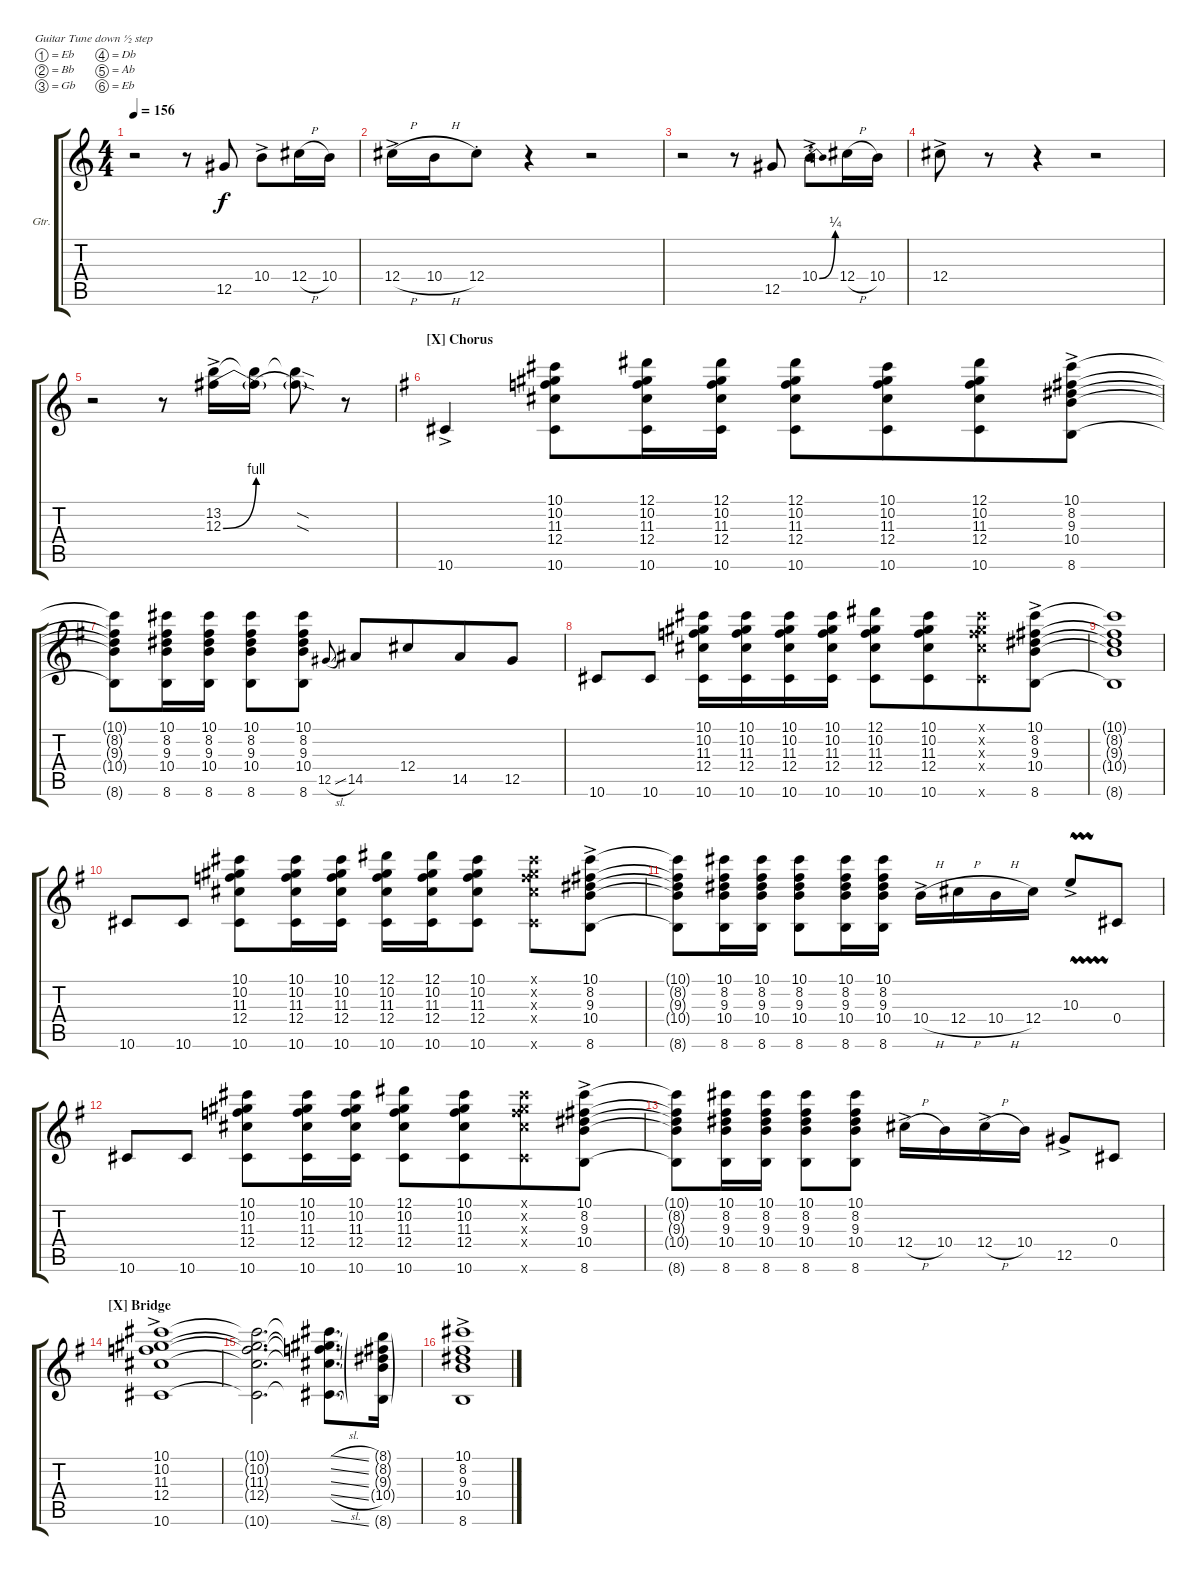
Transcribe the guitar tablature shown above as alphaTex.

\defaultSystemsLayout 4
\bracketExtendMode groupsimilarinstruments
\firstSystemTrackNameOrientation horizontal
\otherSystemsTrackNameOrientation horizontal
\track ("Guitar" "Gtr.") {instrument electricguitarclean}
\staff {score tabs}
\tuning (Eb4 Bb3 Gb3 Db3 Ab2 Eb2)
\ts (4 4)
\tempo 156
\clef g2
\ks c
r.2{dy f} r.8 12.5.8 10.4{ac}.8 12.4{h}.16 10.4.16 |
12.4{h ac}.16 10.4{h}.16 12.4{st}.8 r.4 r.2 |
r.2 r.8 12.5.8 10.4{be (bend 0 0 14.399999999999999 1) ac st}.8 12.4{h}.16 10.4.16 |
12.4{ac}.8 r.8 r.4 r.2 |
r.2 r.8 (12.3{be (bend 18 0 60 4) ac} 13.2{ac}).16 (13.2{t} 12.3{be (hold 0 0 60 0) t}).16 (12.3{sod t} 13.2{sod t}).8 r.8 |
\section ("X" "Chorus")
\ks g
10.6{ac}.4 (10.6 12.4 11.3 10.2 10.1).8 (10.6 12.4 11.3 10.2 12.1).16 (10.6 12.4 11.3 10.2 12.1).16 (10.6 12.4 11.3 10.2 12.1).8 (10.6 12.4 11.3 10.2 10.1).8{beam merge} (10.6 12.4 11.3 10.2 12.1).8 (8.6{ac} 10.4{ac} 9.3{ac} 8.2{ac} 10.1{ac}).8 |
(10.1{t} 8.2{t} 9.3{t} 10.4{t} 8.6{t}).8 (8.6 10.4 9.3 8.2 10.1).16 (8.6 10.4 9.3 8.2 10.1).16 (8.6 10.4 9.3 8.2 10.1).8 (8.6 10.4 9.3 8.2 10.1).8 12.5{sl}.8{gr onbeat} 14.5.8 12.4.8{beam merge} 14.5.8 12.5.8 |
10.6.8 10.6.8 (10.6 12.4 11.3 10.2 10.1).16 (10.6 12.4 11.3 10.2 10.1).16 (10.6 12.4 11.3 10.2 10.1).16 (10.6 12.4 11.3 10.2 10.1).16 (10.6 12.4 11.3 10.2 12.1).8 (10.6 12.4 11.3 10.2 10.1).8{beam merge} (10.6{x} 12.4{x} 11.3{x} 10.2{x} 10.1{x}).8 (10.1{ac} 8.2{ac} 9.3{ac} 10.4{ac} 8.6{ac}).8 |
(10.1{t} 8.2{t} 9.3{t} 10.4{t} 8.6{t}).1 |
10.6.8 10.6.8 (10.6 12.4 11.3 10.2 10.1).8 (10.6 12.4 11.3 10.2 10.1).16 (10.6 12.4 11.3 10.2 10.1).16 (10.6 12.4 11.3 10.2 12.1).16 (10.6 12.4 11.3 10.2 12.1).16 (10.6 12.4 11.3 10.2 10.1).8 (10.6{x} 12.4{x} 11.3{x} 10.2{x} 10.1{x}).8 (10.1{ac} 8.2{ac} 9.3{ac} 10.4{ac} 8.6{ac}).8 |
(10.1{t} 8.2{t} 9.3{t} 10.4{t} 8.6{t}).8 (8.6 10.4 9.3 8.2 10.1).16 (8.6 10.4 9.3 8.2 10.1).16 (8.6 10.4 9.3 8.2 10.1).8 (8.6 10.4 9.3 8.2 10.1).16 (8.6 10.4 9.3 8.2 10.1).16 10.4{h ac}.16 12.4{h}.16 10.4{h}.16 12.4.16 10.3{vw ac}.8 0.4.8 |
10.6.8 10.6.8 (10.6 12.4 11.3 10.2 10.1).8 (10.6 12.4 11.3 10.2 10.1).16 (10.6 12.4 11.3 10.2 10.1).16 (10.6 12.4 11.3 10.2 12.1).8 (10.6 12.4 11.3 10.2 10.1).8{beam merge} (10.6{x} 12.4{x} 11.3{x} 10.2{x} 10.1{x}).8 (10.1{ac} 8.2{ac} 9.3{ac} 10.4{ac} 8.6{ac}).8 |
(8.6{t} 10.4{t} 9.3{t} 8.2{t} 10.1{t}).8 (10.1 8.2 9.3 10.4 8.6).16 (10.1 8.2 9.3 10.4 8.6).16 (10.1 8.2 9.3 10.4 8.6).8 (10.1 8.2 9.3 10.4 8.6).8 12.4{h ac}.16 10.4.16 12.4{h ac}.16 10.4.16 12.5{ac}.8 0.4.8 |
\section ("X" "Bridge")
(10.6{ac} 12.4{ac} 11.3{ac} 10.2{ac} 10.1{ac}).1 |
(10.1{t} 10.2{t} 11.3{t} 12.4{t} 10.6{t}).2{d} (10.1{sl t} 10.2{sl t} 11.3{sl t} 12.4{sl t} 10.6{sl t}).8{d} (8.6{g} 10.4{g} 9.3{g} 8.2{g} 8.1{g}).16 |
(8.6{ac} 10.4{ac} 9.3{ac} 8.2{ac} 10.1{ac}).1
